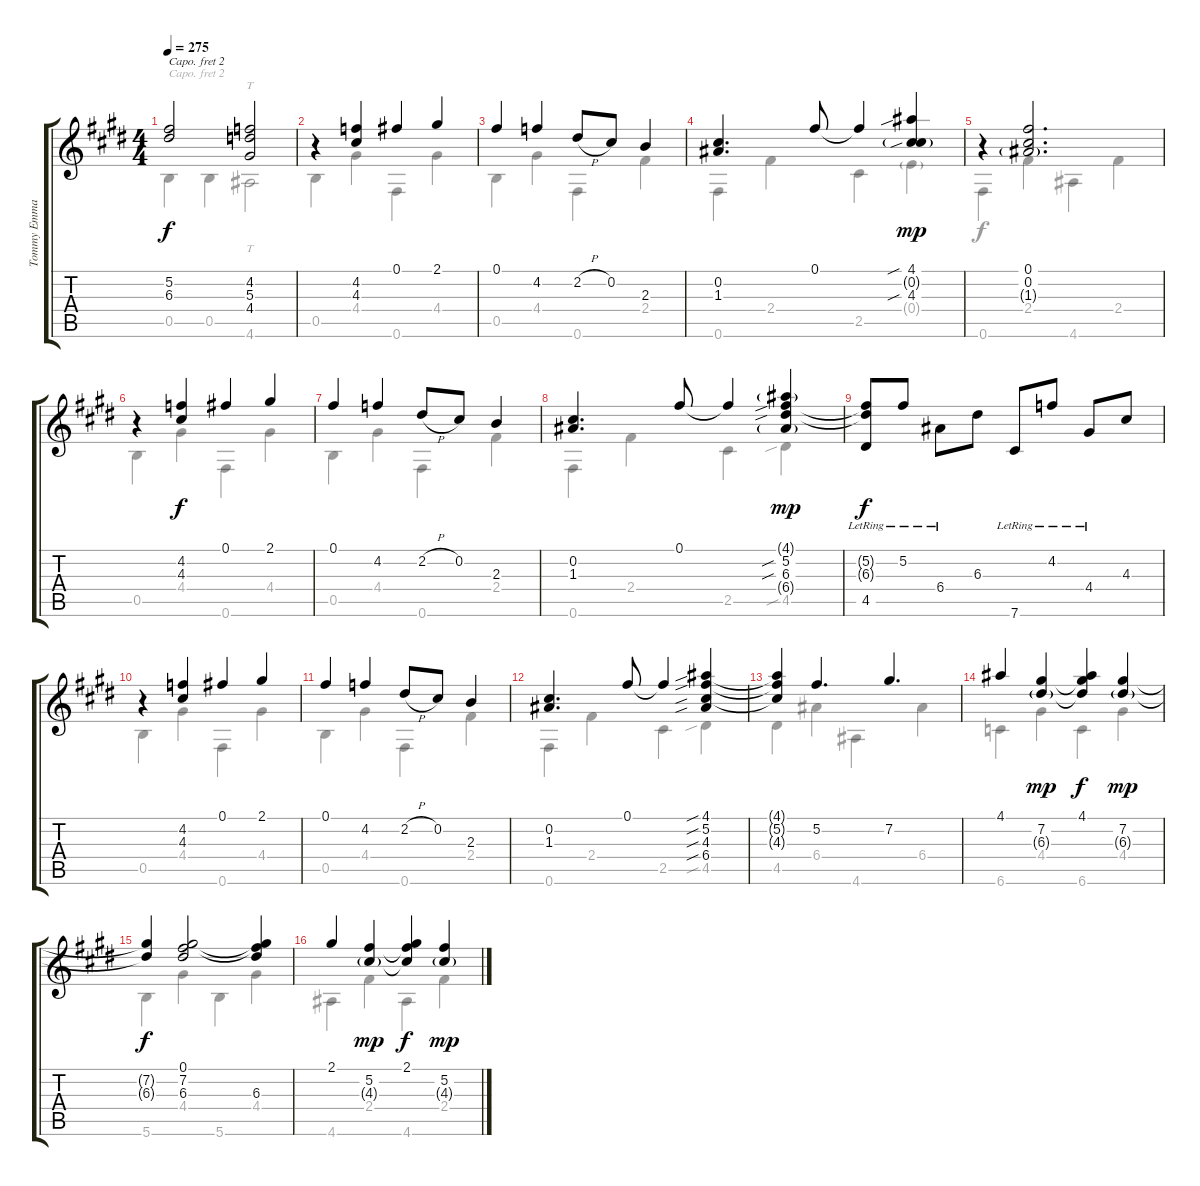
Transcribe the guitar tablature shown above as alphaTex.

\track ("Tommy Emmanuel" "Tommy Emma") {instrument acousticguitarsteel}
\staff {score tabs}
\capo 2
\tuning (E4 B3 G3 D3 A2 E2) {hide}
\voice
\ts (4 4)
\tempo 275
\clef g2
\ks c#minor
(5.2 6.3).2{dy f} (4.2 5.3 4.4).2 |
\ks e
r.4 (4.2 4.3).4 0.1.4 2.1.4 |
\ks c#minor
0.1.4 4.2.4 2.2{h}.8 0.2.8 2.3.4 |
(0.2 1.3).4{d} 0.1.8 0.1{t}.4 (4.1{sib} 0.2{g} 4.3{sib}).4{dy mp} |
r.4 (0.1 0.2 1.3{g}).2{d} |
\ks e
r.4 (4.2 4.3).4{dy f} 0.1.4 2.1.4 |
\ks c#minor
0.1.4 4.2.4 2.2{h}.8 0.2.8 2.3.4 |
(0.2 1.3).4{d} 0.1.8 0.1{t}.4 (4.1{g} 5.2{sib} 6.3{sib} 6.4{g}).4{dy mp} |
(5.2{t} 6.3{t} 4.5{lr}).8{dy f} 5.2{lr}.8 6.4{lr}.8 6.3.8 7.6{lr}.8 4.2{lr}.8 4.4{lr}.8 4.3.8 |
\ks e
r.4 (4.2 4.3).4 0.1.4 2.1.4 |
\ks c#minor
0.1.4 4.2.4 2.2{h}.8 0.2.8 2.3.4 |
(0.2 1.3).4{d} 0.1.8 0.1{t}.4 (4.1{sib} 5.2{sib} 4.3{sib} 6.4{sib}).4 |
(4.1{t} 5.2{t} 4.3{t}).4 5.2.4{d} 7.2.4{d} |
\ks e
4.1.4 (7.2 6.3{g}).4{dy mp} (4.1 7.2{t} 6.3{t}).4{dy f} (7.2 6.3{g}).4{dy mp} |
\ks c#minor
(7.2{t} 6.3{t}).4{dy f} (0.1 7.2 6.3).2 (0.1{t} 7.2{t} 6.3).4 |
2.1.4 (5.2 4.3{g}).4{dy mp} (2.1 5.2{t} 4.3{t}).4{dy f} (5.2 4.3{g}).4{dy mp}
\voice
\clef g2
\ottava regular
\simile none
\ks c#minor
0.5.4{dy f} 0.5.4 4.6.2{tt} |
\ks e
0.5.4 4.4.4 0.6.4 4.4.4 |
\ks c#minor
0.5.4 4.4.4 0.6.4 2.4.4 |
0.6.4 2.4.4 2.5.4 0.4{g}.4{dy mp} |
0.6.4{dy f} 2.4.4 4.6.4 2.4.4 |
\ks e
0.5.4 4.4.4 0.6.4 4.4.4 |
\ks c#minor
0.5.4 4.4.4 0.6.4 2.4.4 |
0.6.4 2.4.4 2.5.4 4.5{sib}.4 |
|
\ks e
0.5.4 4.4.4 0.6.4 4.4.4 |
\ks c#minor
0.5.4 4.4.4 0.6.4 2.4.4 |
0.6.4 2.4.4 2.5.4 4.5{sib}.4 |
4.5.4 6.4.4 4.6.4 6.4.4 |
\ks e
6.6.4 4.4.4 6.6.4 4.4.4 |
\ks c#minor
5.6.4 4.4.4 5.6.4 4.4.4 |
4.6.4 2.4.4 4.6.4 2.4.4
